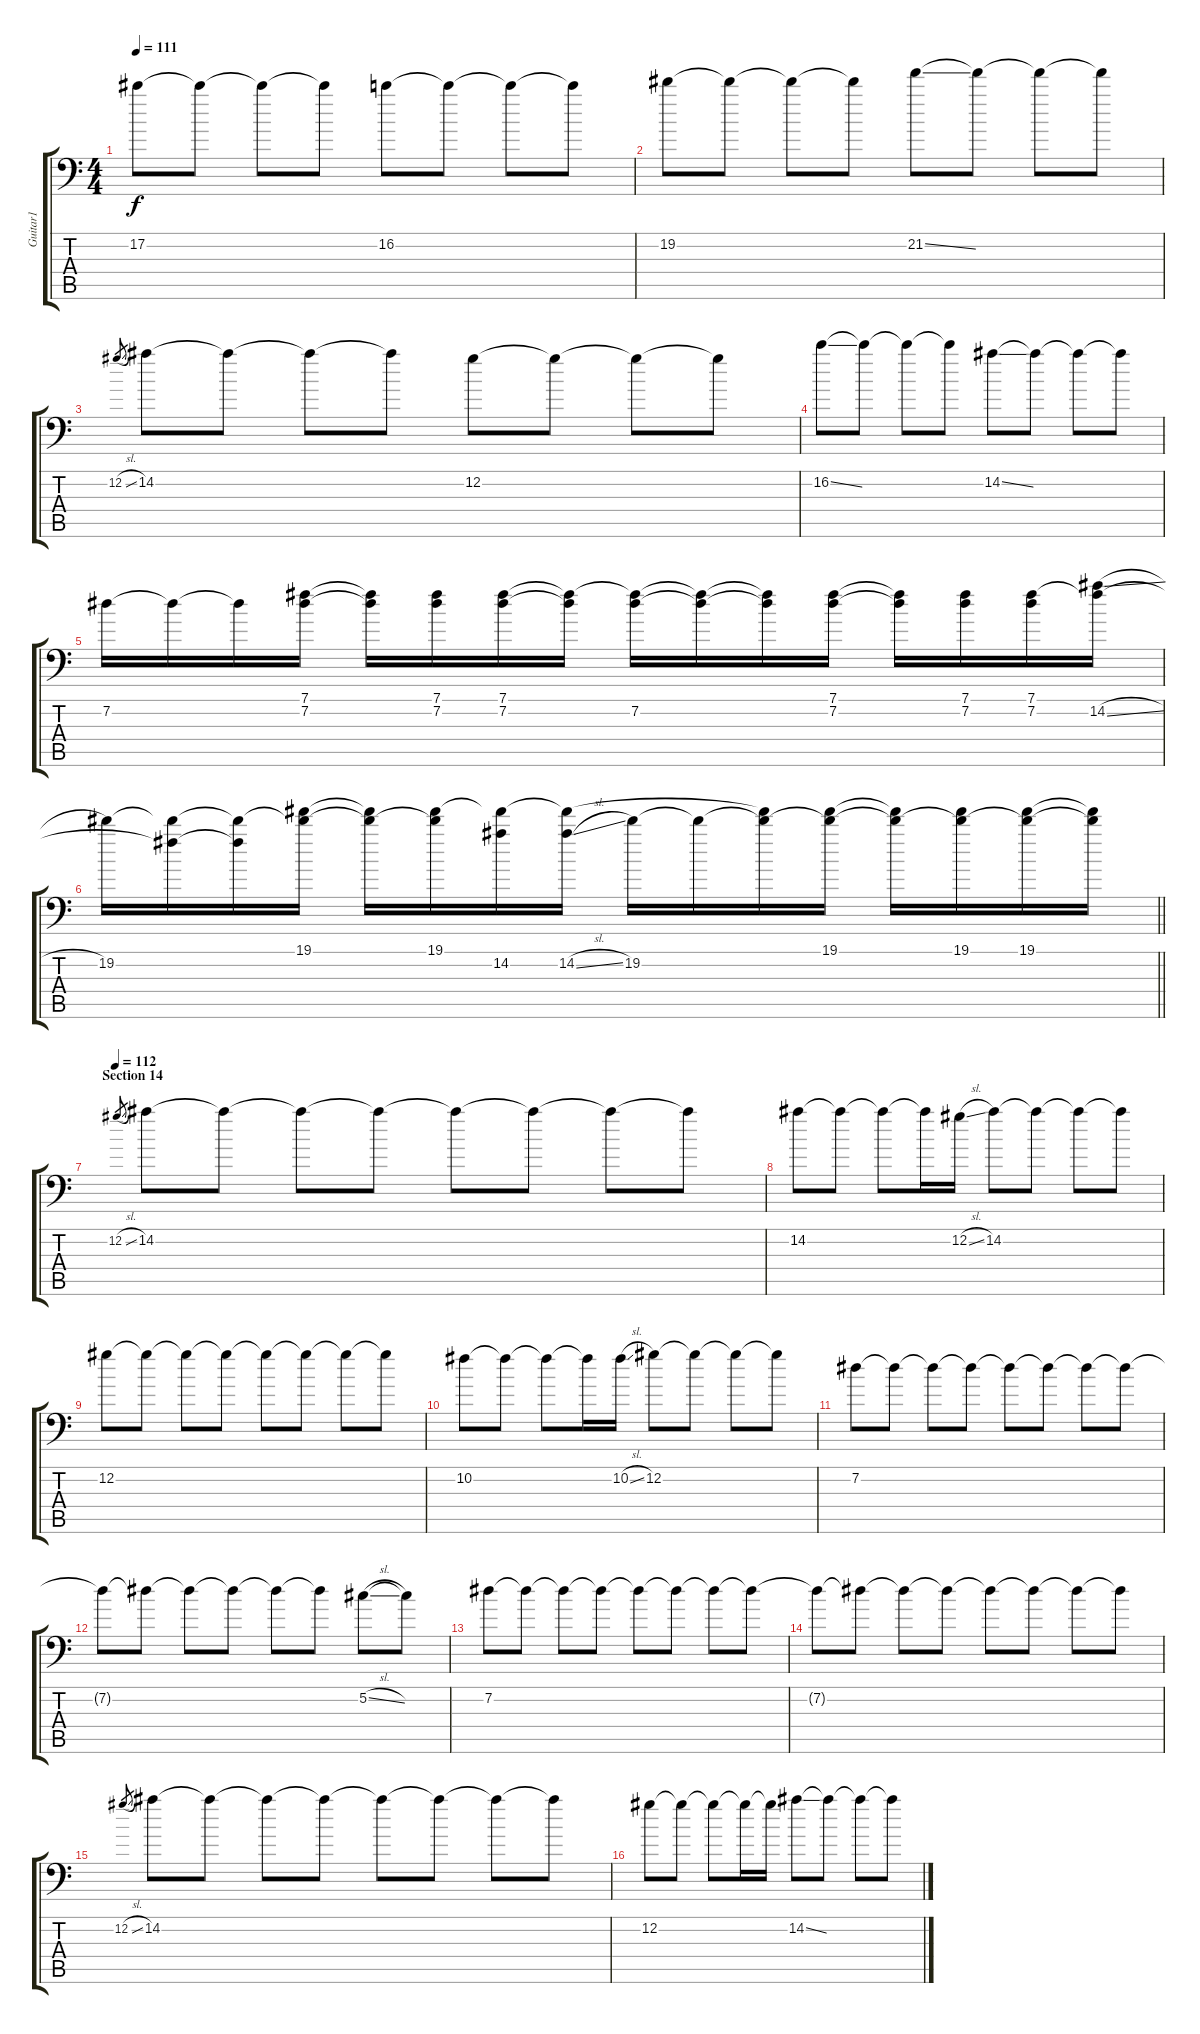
\track ("Guitar1" "Guitar1") {instrument overdrivenguitar}
\staff {score tabs}
\tuning (B3 Ab3 E3 B2 Eb2 Bb1) {hide}
\ts (4 4)
\tempo 111
\clef f4
\ks c
17.2.8{dy f} 17.2{t}.8 17.2{t}.8 17.2{t}.8 16.2.8 16.2{t}.8 16.2{t}.8 16.2{t}.8 |
19.2.8 19.2{t}.8 19.2{t}.8 19.2{t}.8 21.2{ss}.8 21.2{t}.8 21.2{t}.8 21.2{t}.8 |
12.2{sl}.8{gr} 14.2.8 14.2{t}.8 14.2{t}.8 14.2{t}.8 12.2.8 12.2{t}.8 12.2{t}.8 12.2{t}.8 |
16.2{ss}.8 16.2{t}.8 16.2{t}.8 16.2{t}.8 14.2{ss}.8 14.2{t}.8 14.2{t}.8 14.2{t}.8 |
7.2.16 7.2{t}.16 7.2{t}.16 (7.1 7.2).16 (7.1{t} 7.2{t}).16 (7.1 7.2).16 (7.1 7.2).16 (7.1{t} 7.2{t}).16 (7.1{t} 7.2).16 (7.1{t} 7.2{t}).16 (7.1{t} 7.2{t}).16 (7.1 7.2).16 (7.1{t} 7.2{t}).16 (7.1 7.2).16 (7.1 7.2).16 (7.1{t} 14.2{sl}).16 |
\barLineRight lightlight
19.2.16 (7.1{t} 19.2{t}).16 (7.1{t} 19.2{t}).16 (19.1 19.2{t}).16 (19.1{t} 19.2{t}).16 (19.1 19.2{t}).16 (19.1{t} 14.2).16 (19.1{t} 14.2{sl}).16 19.2.16 19.2{t}.16 (19.1{t} 19.2{t}).16 (19.1 19.2{t}).16 (19.1{t} 19.2{t}).16 (19.1 19.2{t}).16 (19.1 19.2{t}).16 (19.1{t} 19.2{t}).16 |
\section ("" "Section 14")
\tempo 112
12.2{sl}.8{gr} 14.2.8 14.2{t}.8 14.2{t}.8 14.2{t}.8 14.2{t}.8 14.2{t}.8 14.2{t}.8 14.2{t}.8 |
14.2.8 14.2{t}.8 14.2{t}.8 14.2{t}.16 12.2{sl}.16 14.2.8 14.2{t}.8 14.2{t}.8 14.2{t}.8 |
12.2.8 12.2{t}.8 12.2{t}.8 12.2{t}.8 12.2{t}.8 12.2{t}.8 12.2{t}.8 12.2{t}.8 |
10.2.8 10.2{t}.8 10.2{t}.8 10.2{t}.16 10.2{sl}.16 12.2.8 12.2{t}.8 12.2{t}.8 12.2{t}.8 |
7.2.8 7.2{t}.8 7.2{t}.8 7.2{t}.8 7.2{t}.8 7.2{t}.8 7.2{t}.8 7.2{t}.8 |
7.2{t}.8 7.2{t}.8 7.2{t}.8 7.2{t}.8 7.2{t}.8 7.2{t}.8 5.2{sl}.8 5.2{t}.8 |
7.2.8 7.2{t}.8 7.2{t}.8 7.2{t}.8 7.2{t}.8 7.2{t}.8 7.2{t}.8 7.2{t}.8 |
7.2{t}.8 7.2{t}.8 7.2{t}.8 7.2{t}.8 7.2{t}.8 7.2{t}.8 7.2{t}.8 7.2{t}.8 |
12.2{sl}.8{gr} 14.2.8 14.2{t}.8 14.2{t}.8 14.2{t}.8 14.2{t}.8 14.2{t}.8 14.2{t}.8 14.2{t}.8 |
12.2.8 12.2{t}.8 12.2{t}.8 12.2{t}.16 12.2{t}.16 14.2{ss}.8 14.2{t}.8 14.2{t}.8 14.2{t}.8
